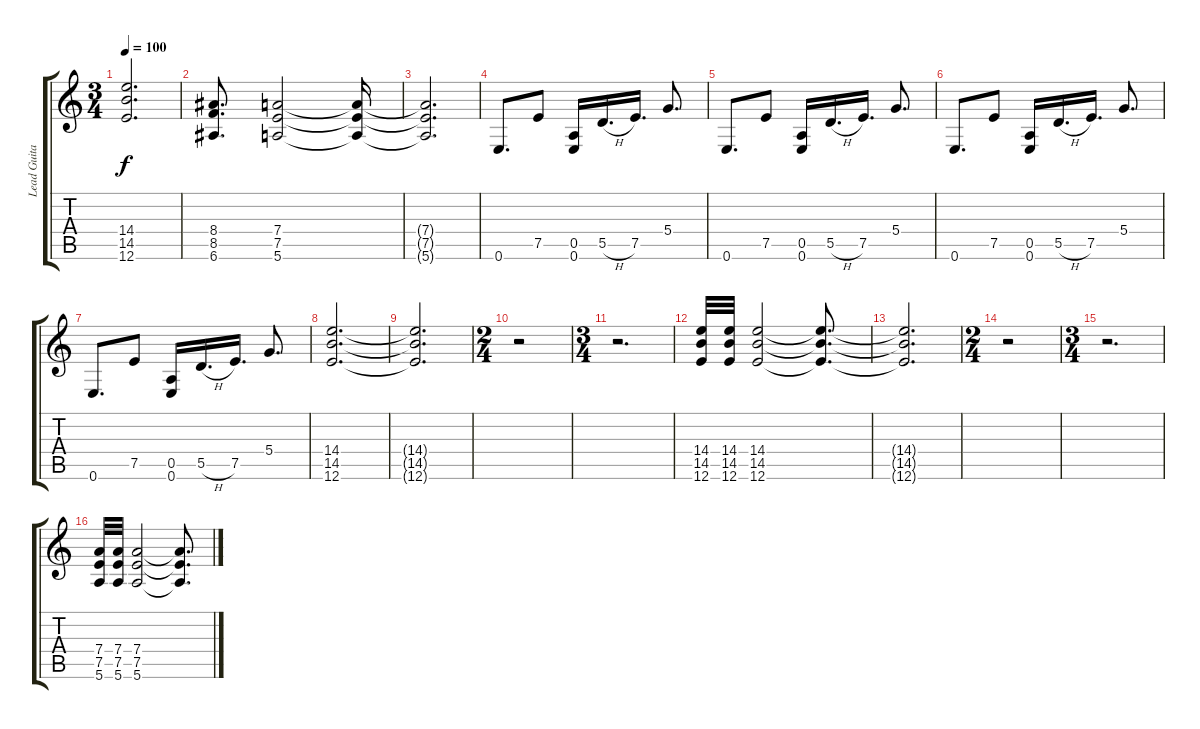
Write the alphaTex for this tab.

\track ("Lead Guitar" "Lead Guita") {instrument overdrivenguitar}
\staff {score tabs}
\tuning (E4 B3 G3 D3 A2 E2) {hide}
\ts (3 4)
\tempo 100
\clef g2
\ks c
(14.4{t} 14.5{t} 12.6{t}).2{d dy f} |
(8.4 8.5 6.6).8{d} (7.4 7.5 5.6).2 (7.4{t} 7.5{t} 5.6{t}).16 |
(7.4{t} 7.5{t} 5.6{t}).2{d} |
0.6.8{d} 7.5.8 (0.5 0.6).16 5.5{h}.16{d} 7.5.16{d} 5.4.8{d} |
0.6.8{d} 7.5.8 (0.5 0.6).16 5.5{h}.16{d} 7.5.16{d} 5.4.8{d} |
0.6.8{d} 7.5.8 (0.5 0.6).16 5.5{h}.16{d} 7.5.16{d} 5.4.8{d} |
0.6.8{d} 7.5.8 (0.5 0.6).16 5.5{h}.16{d} 7.5.16{d} 5.4.8{d} |
(14.4 14.5 12.6).2{d} |
(14.4{t} 14.5{t} 12.6{t}).2{d} |
\ts (2 4)
r.2 |
\ts (3 4)
r.2{d} |
(14.4 14.5 12.6).32 (14.4 14.5 12.6).32 (14.4 14.5 12.6).2 (14.4{t} 14.5{t} 12.6{t}).8{d} |
(14.4{t} 14.5{t} 12.6{t}).2{d} |
\ts (2 4)
r.2 |
\ts (3 4)
r.2{d} |
(7.4 7.5 5.6).32 (7.4 7.5 5.6).32 (7.4 7.5 5.6).2 (7.4{t} 7.5{t} 5.6{t}).8{d}
